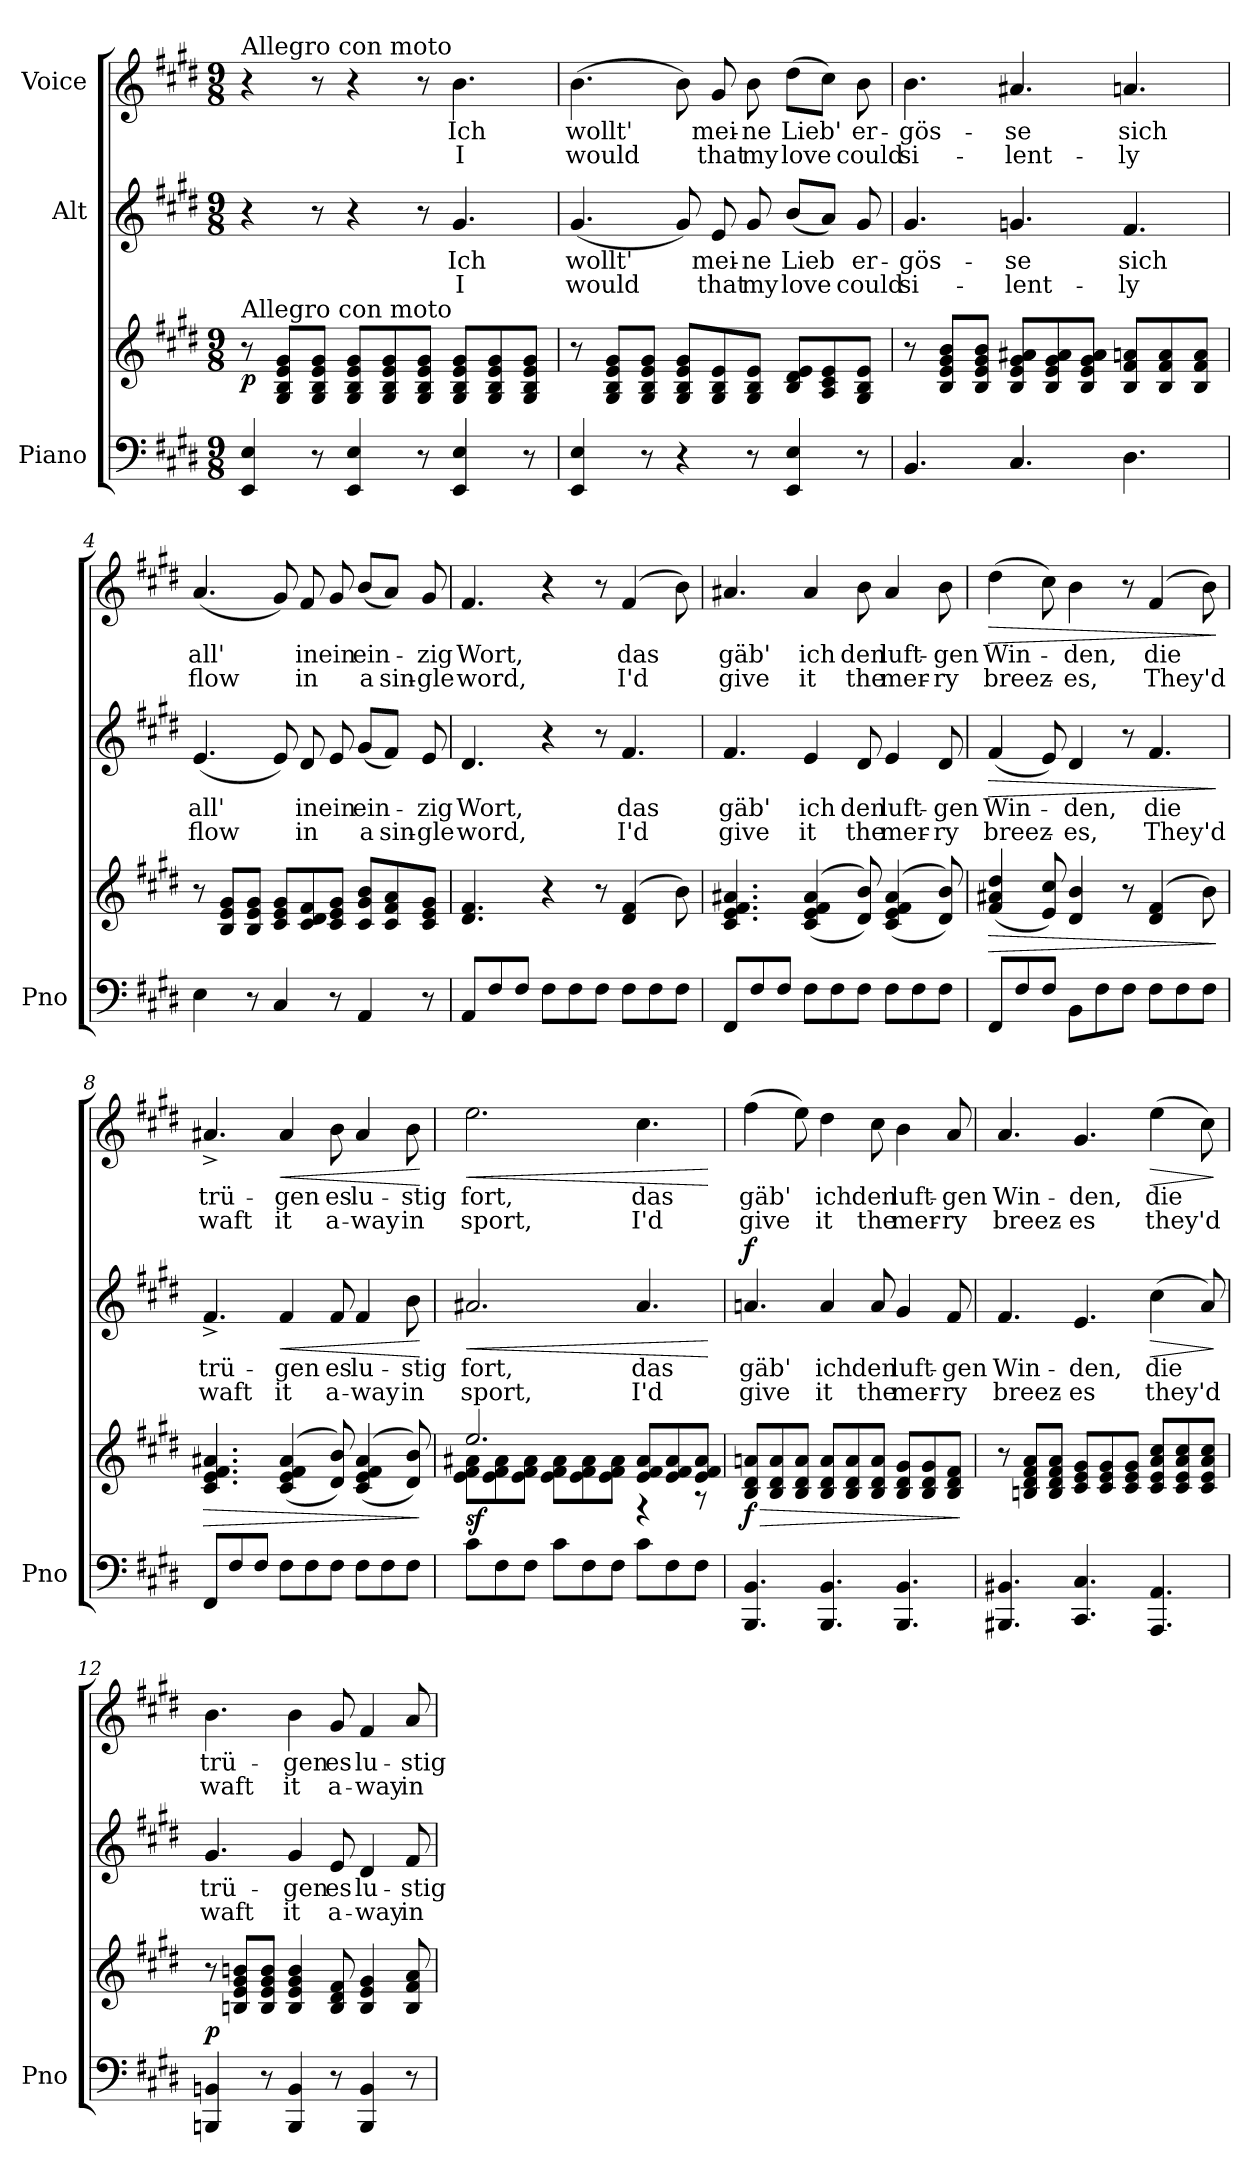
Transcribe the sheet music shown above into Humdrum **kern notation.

**kern	**kern	**dynam	**kern	**text	**text	**dynam	**kern	**text	**text	**dynam
*part3	*part3	*part3	*part2	*part2	*part2	*part2	*part1	*part1	*part1	*part1
*staff4	*staff3	*staff3/4	*staff2	*staff2	*staff2	*staff2	*staff1	*staff1	*staff1	*staff1
*I"Piano	*	*	*I"Alt	*	*	*	*I"Voice	*	*	*
*I'Pno	*	*	*	*	*	*	*	*	*	*
*clefF4	*clefG2	*	*clefG2	*	*	*	*clefG2	*	*	*
*k[f#c#g#d#]	*k[f#c#g#d#]	*	*k[f#c#g#d#]	*	*	*	*k[f#c#g#d#]	*	*	*
*M9/8	*M9/8	*	*M9/8	*	*	*	*M9/8	*	*	*
=1	=1	=1	=1	=1	=1	=1	=1	=1	=1	=1
!	!	!	!	!	!	!	!LO:TX:a:t=Allegro con moto	!	!	!
!	!LO:TX:a:t=Allegro con moto	!	!	!	!	!	!	!	!	!
!	!	!LO:DY:b	!	!	!	!	!	!	!	!
4EE/ 4E/	8r	p	4r	.	.	.	4r	.	.	.
.	8G#/ 8B/ 8e/ 8g#/L	.	.	.	.	.	.	.	.	.
8r	8G#/ 8B/ 8e/ 8g#/J	.	8r	.	.	.	8r	.	.	.
4EE/ 4E/	8G#/ 8B/ 8e/ 8g#/L	.	4r	.	.	.	4r	.	.	.
.	8G#/ 8B/ 8e/ 8g#/	.	.	.	.	.	.	.	.	.
8r	8G#/ 8B/ 8e/ 8g#/J	.	8r	.	.	.	8r	.	.	.
4EE/ 4E/	8G#/ 8B/ 8e/ 8g#/L	.	4.g#/	Ich	I	.	4.b\	Ich	I	.
.	8G#/ 8B/ 8e/ 8g#/	.	.	.	.	.	.	.	.	.
8r	8G#/ 8B/ 8e/ 8g#/J	.	.	.	.	.	.	.	.	.
=2	=2	=2	=2	=2	=2	=2	=2	=2	=2	=2
4EE/ 4E/	8r	.	(4.g#/	wollt'	would	.	(4.b\	wollt'	would	.
.	8G#/ 8B/ 8e/ 8g#/L	.	.	.	.	.	.	.	.	.
8r	8G#/ 8B/ 8e/ 8g#/J	.	.	.	.	.	.	.	.	.
4r	8G#/ 8B/ 8e/ 8g#/L	.	8g#/)	.	.	.	8b\)	.	.	.
.	8G#/ 8B/ 8e/	.	8e/	mei-	that	.	8g#/	mei-	that	.
8r	8G#/ 8B/ 8e/J	.	8g#/	-ne	my	.	8b\	-ne	my	.
4EE/ 4E/	8B/ 8d#/ 8e/L	.	(8b/L	Lieb	love	.	(8dd#\L	Lieb'	love	.
.	8A/ 8c#/ 8e/	.	8a/J)	.	.	.	8cc#\J)	.	.	.
8r	8G#/ 8B/ 8e/J	.	8g#/	er-	could	.	8b\	er-	could	.
!!LO:LB:g=z
=3	=3	=3	=3	=3	=3	=3	=3	=3	=3	=3
4.BB/	8r	.	4.g#/	-gös-	si-	.	4.b\	-gös-	si-	.
.	8B/ 8e/ 8g#/ 8b/L	.	.	.	.	.	.	.	.	.
.	8B/ 8e/ 8g#/ 8b/J	.	.	.	.	.	.	.	.	.
4.C#/	8B/ 8e/ 8g#/ 8a#X/L	.	4.gn/	-se	-lent-	.	4.a#X/	-se	-lent-	.
.	8B/ 8e/ 8g#/ 8a#/	.	.	.	.	.	.	.	.	.
.	8B/ 8e/ 8g#/ 8a#/J	.	.	.	.	.	.	.	.	.
4.D#\	8B/ 8f#/ 8an/L	.	4.f#/	sich	-ly	.	4.an/	sich	-ly	.
.	8B/ 8f#/ 8a/	.	.	.	.	.	.	.	.	.
.	8B/ 8f#/ 8a/J	.	.	.	.	.	.	.	.	.
=4	=4	=4	=4	=4	=4	=4	=4	=4	=4	=4
4E\	8r	.	(4.e/	all'	flow	.	(4.a/	all'	flow	.
.	8B/ 8e/ 8g#/L	.	.	.	.	.	.	.	.	.
8r	8B/ 8e/ 8g#/J	.	.	.	.	.	.	.	.	.
4C#/	8c#/ 8e/ 8g#/L	.	8e/)	.	.	.	8g#/)	.	.	.
.	8c#/ 8d#/ 8f#/	.	8d#/	in	in	.	8f#/	in	in	.
8r	8c#/ 8e/ 8g#/J	.	8e/	ein	.	.	8g#/	ein	.	.
4AA/	8c#/ 8g#/ 8b/L	.	(8g#/L	ein-	a	.	(8b/L	-ein-	a	.
.	8c#/ 8f#/ 8a/	.	8f#/J)	.	sin-	.	8a/J)	.	sin-	.
8r	8c#/ 8e/ 8g#/J	.	8e/	-zig	-gle	.	8g#/	-zig	-gle	.
=5	=5	=5	=5	=5	=5	=5	=5	=5	=5	=5
8AA/L	4.d#/ 4.f#/	.	4.d#/	Wort,	word,	.	4.f#/	Wort,	word,	.
8F#/	.	.	.	.	.	.	.	.	.	.
8F#/J	.	.	.	.	.	.	.	.	.	.
8F#\L	4r	.	4r	.	.	.	4r	.	.	.
8F#\	.	.	.	.	.	.	.	.	.	.
8F#\J	8r	.	8r	.	.	.	8r	.	.	.
8F#\L	(4d#/ 4f#/	.	4.f#/	das	I'd	.	(4f#/	das	I'd	.
8F#\	.	.	.	.	.	.	.	.	.	.
8F#\J	8b\)	.	.	.	.	.	8b\)	.	.	.
!!LO:PB:g=z
=6	=6	=6	=6	=6	=6	=6	=6	=6	=6	=6
8FF#/L	4.c#/ 4.e/ 4.f#/ 4.a#X/	.	4.f#/	gäb'	give	.	4.a#X/	gäb'	give	.
8F#/	.	.	.	.	.	.	.	.	.	.
8F#/J	.	.	.	.	.	.	.	.	.	.
8F#\L	(>(4c#/ 4e/ 4f#/ 4a#/	.	4e/	ich	it	.	4a#/	ich	it	.
8F#\	.	.	.	.	.	.	.	.	.	.
8F#\J	8d#/ 8b/))	.	8d#/	den	the	.	8b\	den	the	.
8F#\L	(>(4c#/ 4e/ 4f#/ 4a#/	.	4e/	luft-	mer-	.	4a#/	luft-	mer-	.
8F#\	.	.	.	.	.	.	.	.	.	.
8F#\J	8d#/ 8b/))	.	8d#/	-gen	-ry	.	8b\	-gen	-ry	.
=7	=7	=7	=7	=7	=7	=7	=7	=7	=7	=7
!	!	!LO:HP:b	!	!	!	!LO:HP:b	!	!	!	!LO:HP:b
8FF#/L	(4f#/ 4a#X/ 4dd#/	>	(4f#/	Win-	breez-	>	(4dd#\	Win-	-breez-	>
8F#/	.	.	.	.	.	.	.	.	.	.
8F#/J	8e/ 8cc#/)	.	8e/)	.	.	.	8cc#\)	.	.	.
8BB\L	4d#/ 4b/	.	4d#/	-den,	-es,	.	4b\	-den,	-es,	.
8F#\	.	.	.	.	.	.	.	.	.	.
8F#\J	8r	.	8r	.	.	.	8r	.	.	.
8F#\L	(4d#/ 4f#/	.	4.f#/	die	They'd	.	(4f#/	die	They'd	.
8F#\	.	.	.	.	.	.	.	.	.	.
8F#\J	8b\)	.	.	.	.	.	8b\)	.	.	.
.	.	]	.	.	.	]	.	.	.	]
=8	=8	=8	=8	=8	=8	=8	=8	=8	=8	=8
!	!	!LO:HP:b	!	!	!	!	!	!	!	!
8FF#/L	4.c#/ 4.e/ 4.f#/ 4.a#X/	>	4.f#^/	trü-	waft	.	4.a#X^/	trü-	waft	.
8F#/	.	.	.	.	.	.	.	.	.	.
8F#/J	.	.	.	.	.	.	.	.	.	.
!	!	!	!	!	!	!LO:HP:b	!	!	!	!LO:HP:b
8F#\L	(>(4c#/ 4e/ 4f#/ 4a#/	.	4f#/	-gen	it	<	4a#/	-gen	it	<
8F#\	.	.	.	.	.	.	.	.	.	.
8F#\J	8d#/ 8b/))	.	8f#/	es	a-	.	8b\	es	a-	.
8F#\L	(>(4c#/ 4e/ 4f#/ 4a#/	.	4f#/	lu-	-way	.	4a#/	lu-	-way	.
8F#\	.	.	.	.	.	.	.	.	.	.
8F#\J	8d#/ 8b/))	.	8b\	-stig	in	.	8b\	-stig	in	.
.	.	]	.	.	.	[	.	.	.	[
!!LO:LB:g=z
=9	=9	=9	=9	=9	=9	=9	=9	=9	=9	=9
*	*^	*	*	*	*	*	*	*	*	*
!	!	!	!LO:DY:b	!	!	!	!LO:HP:b	!	!	!	!LO:HP:b
8c#\L	8e\ 8f#\ 8a#X\L	2.ee/	sf	2.a#X/	fort,	sport,	<	2.ee\	fort,	sport,	<
8F#\	8e\ 8f#\ 8a#\	.	.	.	.	.	.	.	.	.	.
8F#\J	8e\ 8f#\ 8a#\J	.	.	.	.	.	.	.	.	.	.
8c#\L	8e\ 8f#\ 8a#\L	.	.	.	.	.	.	.	.	.	.
8F#\	8e\ 8f#\ 8a#\	.	.	.	.	.	.	.	.	.	.
8F#\J	8e\ 8f#\ 8a#\J	.	.	.	.	.	.	.	.	.	.
8c#\L	8e/ 8f#/ 8a#/L	4r	.	4.a#/	das	I'd	.	4.cc#\	das	I'd	.
8F#\	8e/ 8f#/ 8a#/	.	.	.	.	.	.	.	.	.	.
8F#\J	8e/ 8f#/ 8a#/J	8r	.	.	.	.	.	.	.	.	.
*	*v	*v	*	*	*	*	*	*	*	*	*
.	.	.	.	.	.	[	.	.	.	[
=10	=10	=10	=10	=10	=10	=10	=10	=10	=10	=10
!	!	!LO:HP:b	!	!	!	!	!	!	!	!
!	!	!LO:DY:n=1:b	!	!	!	!LO:DY:a	!	!	!	!
4.BBB/ 4.BB/	8B/ 8d#/ 8an/L	> f	4.an/	gäb'	give	f	(4ff#\	gäb'	give	.
.	8B/ 8d#/ 8a/	.	.	.	.	.	.	.	.	.
.	8B/ 8d#/ 8a/J	.	.	.	.	.	8ee\)	.	.	.
4.BBB/ 4.BB/	8B/ 8d#/ 8a/L	.	4a/	ich	it	.	4dd#\	ich	it	.
.	8B/ 8d#/ 8a/	.	.	.	.	.	.	.	.	.
.	8B/ 8d#/ 8a/J	.	8a/	den	the	.	8cc#\	den	the	.
4.BBB/ 4.BB/	8B/ 8d#/ 8g#/L	.	4g#/	luft-	mer-	.	4b\	luft-	mer-	.
.	8B/ 8d#/ 8g#/	.	.	.	.	.	.	.	.	.
.	8B/ 8d#/ 8f#/J	.	8f#/	-gen	-ry	.	8a/	-gen	-ry	.
.	.	]	.	.	.	.	.	.	.	.
!!LO:PB:g=z
=11	=11	=11	=11	=11	=11	=11	=11	=11	=11	=11
4.BBB#X/ 4.BB#X/	8r	.	4.f#/	Win-	breez-	.	4.a/	Win-	breez-	.
.	8Bn/ 8d#/ 8f#/ 8a/L	.	.	.	.	.	.	.	.	.
.	8B/ 8d#/ 8f#/ 8a/J	.	.	.	.	.	.	.	.	.
4.CC#/ 4.C#/	8c#/ 8e/ 8g#/L	.	4.e/	-den,	-es	.	4.g#/	-den,	-es	.
.	8c#/ 8e/ 8g#/	.	.	.	.	.	.	.	.	.
.	8c#/ 8e/ 8g#/J	.	.	.	.	.	.	.	.	.
!	!	!	!	!	!	!LO:HP:b	!	!	!	!LO:HP:b
4.AAA/ 4.AA/	8c#/ 8e/ 8a/ 8cc#/L	.	(4cc#\	die	they'd	>	(4ee\	die	they'd	>
.	8c#/ 8e/ 8a/ 8cc#/	.	.	.	.	.	.	.	.	.
.	8c#/ 8e/ 8a/ 8cc#/J	.	8a/)	.	.	.	8cc#\)	.	.	.
.	.	.	.	.	.	]	.	.	.	]
=12	=12	=12	=12	=12	=12	=12	=12	=12	=12	=12
!	!	!LO:DY:b	!	!	!	!	!	!	!	!
4BBBn/ 4BBn/	8r	p	4.g#/	trü-	waft	.	4.b\	trü-	waft	.
.	8Bn/ 8e/ 8g#/ 8bn/L	.	.	.	.	.	.	.	.	.
8r	8B/ 8e/ 8g#/ 8b/J	.	.	.	.	.	.	.	.	.
4BBB/ 4BB/	4B/ 4e/ 4g#/ 4b/	.	4g#/	-gen	it	.	4b\	-gen	it	.
8r	8B/ 8d#/ 8f#/	.	8e/	es	a-	.	8g#/	es	a-	.
4BBB/ 4BB/	4B/ 4e/ 4g#/	.	4d#/	lu-	-way	.	4f#/	lu-	-way	.
8r	8B/ 8f#/ 8a/	.	8f#/	-stig	in	.	8a/	-stig	in	.
=	=	=	=	=	=	=	=	=	=	=
*-	*-	*-	*-	*-	*-	*-	*-	*-	*-	*-
